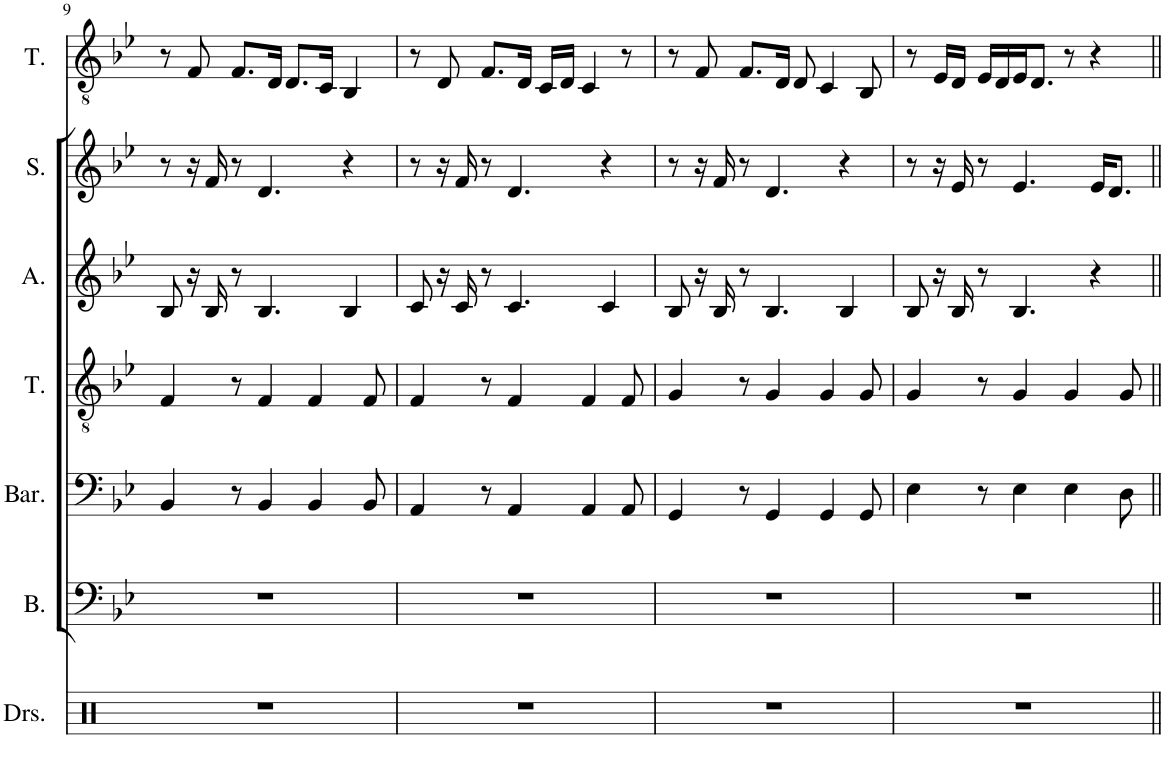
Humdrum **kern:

**kern	**kern	**kern	**kern	**kern	**kern	**kern
*part7	*part6	*part5	*part4	*part3	*part2	*part1
*staff7	*staff6	*staff5	*staff4	*staff3	*staff2	*staff1
*I"Drumset	*I"Bass	*I"Baritone	*I"Tenor	*I"Alto	*I"Soprano	*I"Tenor
*I'Drs.	*I'B.	*I'Bar.	*I'T.	*I'A.	*I'S.	*I'T.
!!LO:PB:g=z
*clefX	*clefF4	*clefF4	*clefGv2	*clefG2	*clefG2	*clefGv2
*k[]	*k[b-e-]	*k[b-e-]	*k[b-e-]	*k[b-e-]	*k[b-e-]	*k[b-e-]
*M4/4	*M4/4	*M4/4	*M4/4	*M4/4	*M4/4	*M4/4
=9	=9	=9	=9	=9	=9	=9
1r	1r	4BB-/	4F/	8B-/	8r	8r
.	.	.	.	16r	16r	8F/
.	.	.	.	16B-/	16f/	.
.	.	8r	8r	8r	8r	8.F/L
.	.	4BB-/	4F/	4.B-/	4.d/	.
.	.	.	.	.	.	16D/Jk
.	.	.	.	.	.	8.D/L
.	.	4BB-/	4F/	.	.	.
.	.	.	.	.	.	16C/Jk
.	.	.	.	4B-/	4r	4BB-/
.	.	8BB-/	8F/	.	.	.
=10	=10	=10	=10	=10	=10	=10
1r	1r	4AA/	4F/	8c/	8r	8r
.	.	.	.	16r	16r	8D/
.	.	.	.	16c/	16f/	.
.	.	8r	8r	8r	8r	8.F/L
.	.	4AA/	4F/	4.c/	4.d/	.
.	.	.	.	.	.	16D/Jk
.	.	.	.	.	.	16C/LL
.	.	.	.	.	.	16D/JJ
.	.	4AA/	4F/	.	.	4C/
.	.	.	.	4c/	4r	.
.	.	8AA/	8F/	.	.	8r
=11	=11	=11	=11	=11	=11	=11
1r	1r	4GG/	4G/	8B-/	8r	8r
.	.	.	.	16r	16r	8F/
.	.	.	.	16B-/	16f/	.
.	.	8r	8r	8r	8r	8.F/L
.	.	4GG/	4G/	4.B-/	4.d/	.
.	.	.	.	.	.	16D/Jk
.	.	.	.	.	.	8D/
.	.	4GG/	4G/	.	.	4C/
.	.	.	.	4B-/	4r	.
.	.	8GG/	8G/	.	.	8BB-/
=12	=12	=12	=12	=12	=12	=12
1r	1r	4E-\	4G/	8B-/	8r	8r
.	.	.	.	16r	16r	16E-/LL
.	.	.	.	16B-/	16e-/	16D/JJ
.	.	8r	8r	8r	8r	16E-/LL
.	.	.	.	.	.	16D/
.	.	4E-\	4G/	4.B-/	4.e-/	16E-/J
.	.	.	.	.	.	8.D/J
.	.	4E-\	4G/	.	.	8r
.	.	.	.	4r	16e-/KL	4r
.	.	.	.	.	8.d/J	.
.	.	8D\	8G/	.	.	.
=||	=||	=||	=||	=||	=||	=||
*-	*-	*-	*-	*-	*-	*-
